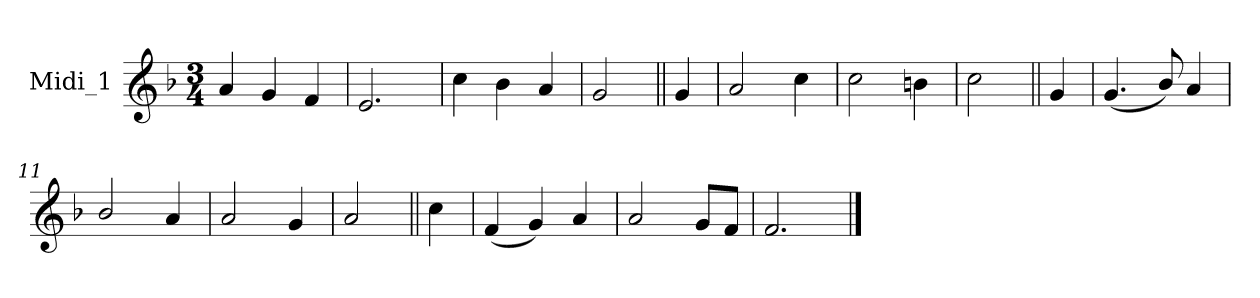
**kern
*part1
*staff1
*I"Midi_1
*clefG2
*k[b-]
*F:
*M3/4
=1
4a
4g
4f
=2
2.e
=3
4cc
4b-
4a
=4
2g
=5||
4g
=6
2a
4cc
=7
2cc
4bn
=8
2cc
!!LO:LB:g=z
=9||
4g
=10
(<4.g
8b-/)
4a
=11
2b-/
4a
=12
2a
4g
=13
2a
=14||
4cc
=15
(<4f
4g)
4a
=16
2a
8gL
8fJ
=17
2.f
==
*-
